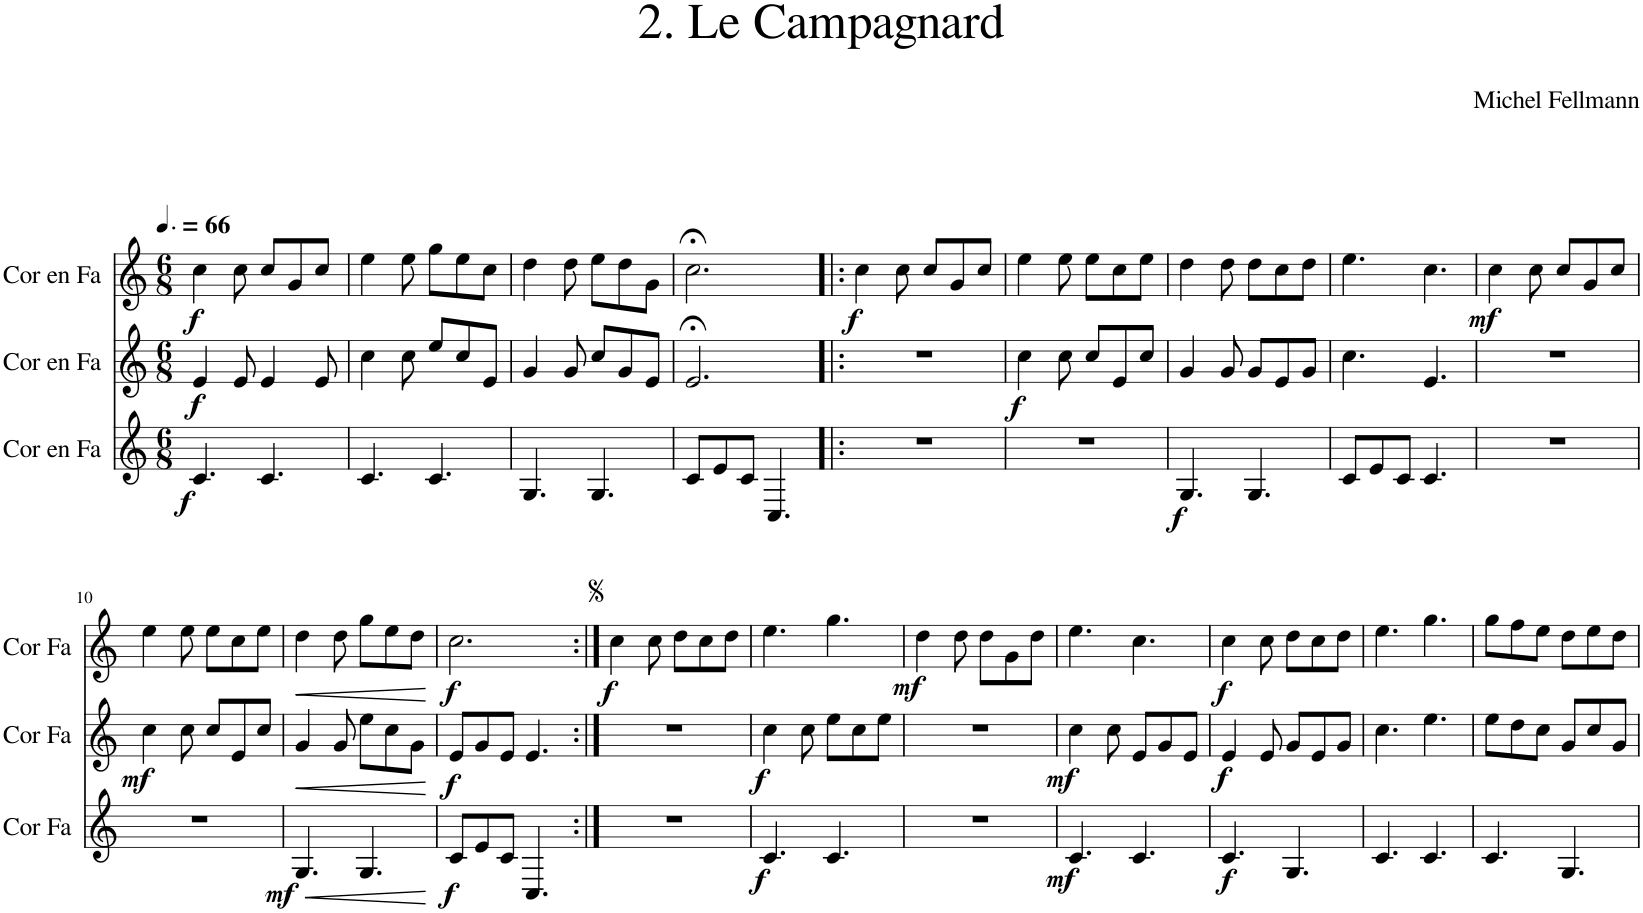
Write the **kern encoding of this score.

**kern	**dynam	**kern	**dynam	**kern	**dynam
*part3	*part3	*part2	*part2	*part1	*part1
*staff3	*staff3	*staff2	*staff2	*staff1	*staff1
*I"Cor en Fa	*	*I"Cor en Fa	*	*I"Cor en Fa	*
*I'Cor Fa	*	*I'Cor Fa	*	*I'Cor Fa	*
*clefG2	*	*clefG2	*	*clefG2	*
*Trd4c7	*	*Trd4c7	*	*Trd4c7	*
*k[]	*	*k[]	*	*k[]	*
*M6/8	*	*M6/8	*	*M6/8	*
*MM99	*	*MM99	*	*MM99	*
=1	=1	=1	=1	=1	=1
!	!LO:DY:b	!	!LO:DY:b	!	!LO:DY:b
4.c/	f	4e/	f	4cc\	f
.	.	8e/	.	8cc\	.
4.c/	.	4e/	.	8cc/L	.
.	.	.	.	8g/	.
.	.	8e/	.	8cc/J	.
=2	=2	=2	=2	=2	=2
4.c/	.	4cc\	.	4ee\	.
.	.	8cc\	.	8ee\	.
4.c/	.	8ee/L	.	8gg\L	.
.	.	8cc/	.	8ee\	.
.	.	8e/J	.	8cc\J	.
=3	=3	=3	=3	=3	=3
4.G/	.	4g/	.	4dd\	.
.	.	8g/	.	8dd\	.
4.G/	.	8cc/L	.	8ee\L	.
.	.	8g/	.	8dd\	.
.	.	8e/J	.	8g\J	.
=4	=4	=4	=4	=4	=4
8c/L	.	2.e;</	.	2.cc;<\	.
8e/	.	.	.	.	.
8c/J	.	.	.	.	.
4.C/	.	.	.	.	.
=5!|:	=5!|:	=5!|:	=5!|:	=5!|:	=5!|:
!	!	!	!	!	!LO:DY:b
2.r	.	2.r	.	4cc\	f
.	.	.	.	8cc\	.
.	.	.	.	8cc/L	.
.	.	.	.	8g/	.
.	.	.	.	8cc/J	.
=6	=6	=6	=6	=6	=6
!	!	!	!LO:DY:b	!	!
2.r	.	4cc\	f	4ee\	.
.	.	8cc\	.	8ee\	.
.	.	8cc/L	.	8ee\L	.
.	.	8e/	.	8cc\	.
.	.	8cc/J	.	8ee\J	.
=7	=7	=7	=7	=7	=7
!	!LO:DY:b	!	!	!	!
4.G/	f	4g/	.	4dd\	.
.	.	8g/	.	8dd\	.
4.G/	.	8g/L	.	8dd\L	.
.	.	8e/	.	8cc\	.
.	.	8g/J	.	8dd\J	.
=8	=8	=8	=8	=8	=8
8c/L	.	4.cc\	.	4.ee\	.
8e/	.	.	.	.	.
8c/J	.	.	.	.	.
4.c/	.	4.e/	.	4.cc\	.
=9	=9	=9	=9	=9	=9
!	!	!	!	!	!LO:DY:b
2.r	.	2.r	.	4cc\	mf
.	.	.	.	8cc\	.
.	.	.	.	8cc/L	.
.	.	.	.	8g/	.
.	.	.	.	8cc/J	.
!!LO:LB:g=z
=10	=10	=10	=10	=10	=10
!	!	!	!LO:DY:b	!	!
2.r	.	4cc\	mf	4ee\	.
.	.	8cc\	.	8ee\	.
.	.	8cc/L	.	8ee\L	.
.	.	8e/	.	8cc\	.
.	.	8cc/J	.	8ee\J	.
=11	=11	=11	=11	=11	=11
!	!LO:HP:b	!	!LO:HP:b	!	!LO:HP:b
!	!LO:DY:n=1:b	!	!	!	!
4.G/	< mf	4g/	<	4dd\	<
.	.	8g/	.	8dd\	.
4.G/	.	8ee\L	.	8gg\L	.
.	.	8cc\	.	8ee\	.
.	.	8g\J	.	8dd\J	.
.	[	.	[	.	[
=12	=12	=12	=12	=12	=12
!	!LO:DY:b	!	!LO:DY:b	!	!LO:DY:b
8c/L	f	8e/L	f	2.cc\	f
8e/	.	8g/	.	.	.
8c/J	.	8e/J	.	.	.
4.C/	.	4.e/	.	.	.
=13:|!	=13:|!	=13:|!	=13:|!	=13:|!	=13:|!
!	!	!	!	!	!LO:DY:b
2.r	.	2.r	.	4cc\	f
.	.	.	.	8cc\	.
.	.	.	.	8dd\L	.
.	.	.	.	8cc\	.
.	.	.	.	8dd\J	.
=14	=14	=14	=14	=14	=14
!	!LO:DY:b	!	!LO:DY:b	!	!
4.c/	f	4cc\	f	4.ee\	.
.	.	8cc\	.	.	.
4.c/	.	8ee\L	.	4.gg\	.
.	.	8cc\	.	.	.
.	.	8ee\J	.	.	.
=15	=15	=15	=15	=15	=15
!	!	!	!	!	!LO:DY:b
2.r	.	2.r	.	4dd\	mf
.	.	.	.	8dd\	.
.	.	.	.	8dd\L	.
.	.	.	.	8g\	.
.	.	.	.	8dd\J	.
=16	=16	=16	=16	=16	=16
!	!LO:DY:b	!	!LO:DY:b	!	!
4.c/	mf	4cc\	mf	4.ee\	.
.	.	8cc\	.	.	.
4.c/	.	8e/L	.	4.cc\	.
.	.	8g/	.	.	.
.	.	8e/J	.	.	.
=17	=17	=17	=17	=17	=17
!	!LO:DY:b	!	!LO:DY:b	!	!LO:DY:b
4.c/	f	4e/	f	4cc\	f
.	.	8e/	.	8cc\	.
4.G/	.	8g/L	.	8dd\L	.
.	.	8e/	.	8cc\	.
.	.	8g/J	.	8dd\J	.
=18	=18	=18	=18	=18	=18
4.c/	.	4.cc\	.	4.ee\	.
4.c/	.	4.ee\	.	4.gg\	.
=19	=19	=19	=19	=19	=19
4.c/	.	8ee\L	.	8gg\L	.
.	.	8dd\	.	8ff\	.
.	.	8cc\J	.	8ee\J	.
4.G/	.	8g/L	.	8dd\L	.
.	.	8cc/	.	8ee\	.
.	.	8g/J	.	8dd\J	.
=	=	=	=	=	=
*-	*-	*-	*-	*-	*-
